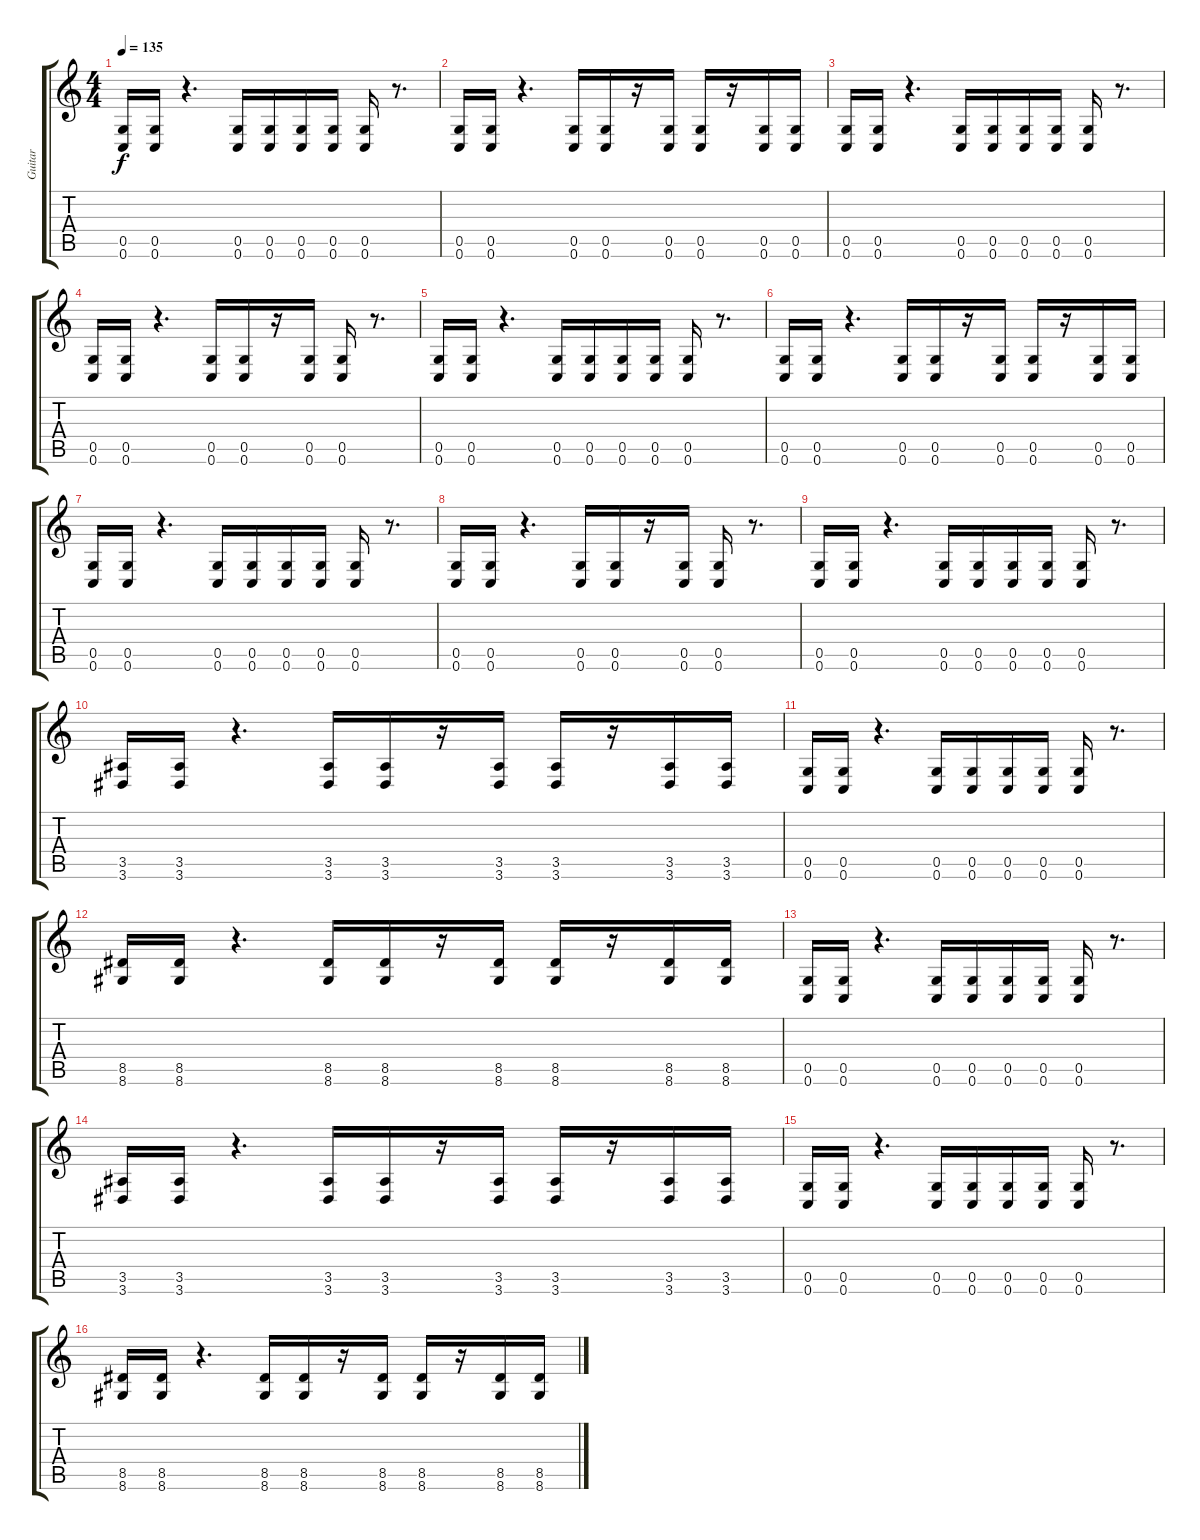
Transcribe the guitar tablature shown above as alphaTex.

\track ("Guitar" "Guitar") {instrument overdrivenguitar}
\staff {score tabs}
\tuning (D4 A3 F3 C3 G2 C2) {hide}
\ts (4 4)
\tempo 135
\clef g2
\ks c
(0.5 0.6).16{dy f} (0.5 0.6).16 r.4{d} (0.5 0.6).16 (0.5 0.6).16 (0.5 0.6).16 (0.5 0.6).16 (0.5 0.6).16 r.8{d} |
(0.5 0.6).16 (0.5 0.6).16 r.4{d} (0.5 0.6).16 (0.5 0.6).16 r.16 (0.5 0.6).16 (0.5 0.6).16 r.16 (0.5 0.6).16 (0.5 0.6).16 |
(0.5 0.6).16 (0.5 0.6).16 r.4{d} (0.5 0.6).16 (0.5 0.6).16 (0.5 0.6).16 (0.5 0.6).16 (0.5 0.6).16 r.8{d} |
(0.5 0.6).16 (0.5 0.6).16 r.4{d} (0.5 0.6).16 (0.5 0.6).16 r.16 (0.5 0.6).16 (0.5 0.6).16 r.8{d} |
(0.5 0.6).16 (0.5 0.6).16 r.4{d} (0.5 0.6).16 (0.5 0.6).16 (0.5 0.6).16 (0.5 0.6).16 (0.5 0.6).16 r.8{d} |
(0.5 0.6).16 (0.5 0.6).16 r.4{d} (0.5 0.6).16 (0.5 0.6).16 r.16 (0.5 0.6).16 (0.5 0.6).16 r.16 (0.5 0.6).16 (0.5 0.6).16 |
(0.5 0.6).16 (0.5 0.6).16 r.4{d} (0.5 0.6).16 (0.5 0.6).16 (0.5 0.6).16 (0.5 0.6).16 (0.5 0.6).16 r.8{d} |
(0.5 0.6).16 (0.5 0.6).16 r.4{d} (0.5 0.6).16 (0.5 0.6).16 r.16 (0.5 0.6).16 (0.5 0.6).16 r.8{d} |
(0.5 0.6).16 (0.5 0.6).16 r.4{d} (0.5 0.6).16 (0.5 0.6).16 (0.5 0.6).16 (0.5 0.6).16 (0.5 0.6).16 r.8{d} |
(3.5 3.6).16 (3.5 3.6).16 r.4{d} (3.5 3.6).16 (3.5 3.6).16 r.16 (3.5 3.6).16 (3.5 3.6).16 r.16 (3.5 3.6).16 (3.5 3.6).16 |
(0.5 0.6).16 (0.5 0.6).16 r.4{d} (0.5 0.6).16 (0.5 0.6).16 (0.5 0.6).16 (0.5 0.6).16 (0.5 0.6).16 r.8{d} |
(8.5 8.6).16 (8.5 8.6).16 r.4{d} (8.5 8.6).16 (8.5 8.6).16 r.16 (8.5 8.6).16 (8.5 8.6).16 r.16 (8.5 8.6).16 (8.5 8.6).16 |
(0.5 0.6).16 (0.5 0.6).16 r.4{d} (0.5 0.6).16 (0.5 0.6).16 (0.5 0.6).16 (0.5 0.6).16 (0.5 0.6).16 r.8{d} |
(3.5 3.6).16 (3.5 3.6).16 r.4{d} (3.5 3.6).16 (3.5 3.6).16 r.16 (3.5 3.6).16 (3.5 3.6).16 r.16 (3.5 3.6).16 (3.5 3.6).16 |
(0.5 0.6).16 (0.5 0.6).16 r.4{d} (0.5 0.6).16 (0.5 0.6).16 (0.5 0.6).16 (0.5 0.6).16 (0.5 0.6).16 r.8{d} |
(8.5 8.6).16 (8.5 8.6).16 r.4{d} (8.5 8.6).16 (8.5 8.6).16 r.16 (8.5 8.6).16 (8.5 8.6).16 r.16 (8.5 8.6).16 (8.5 8.6).16
